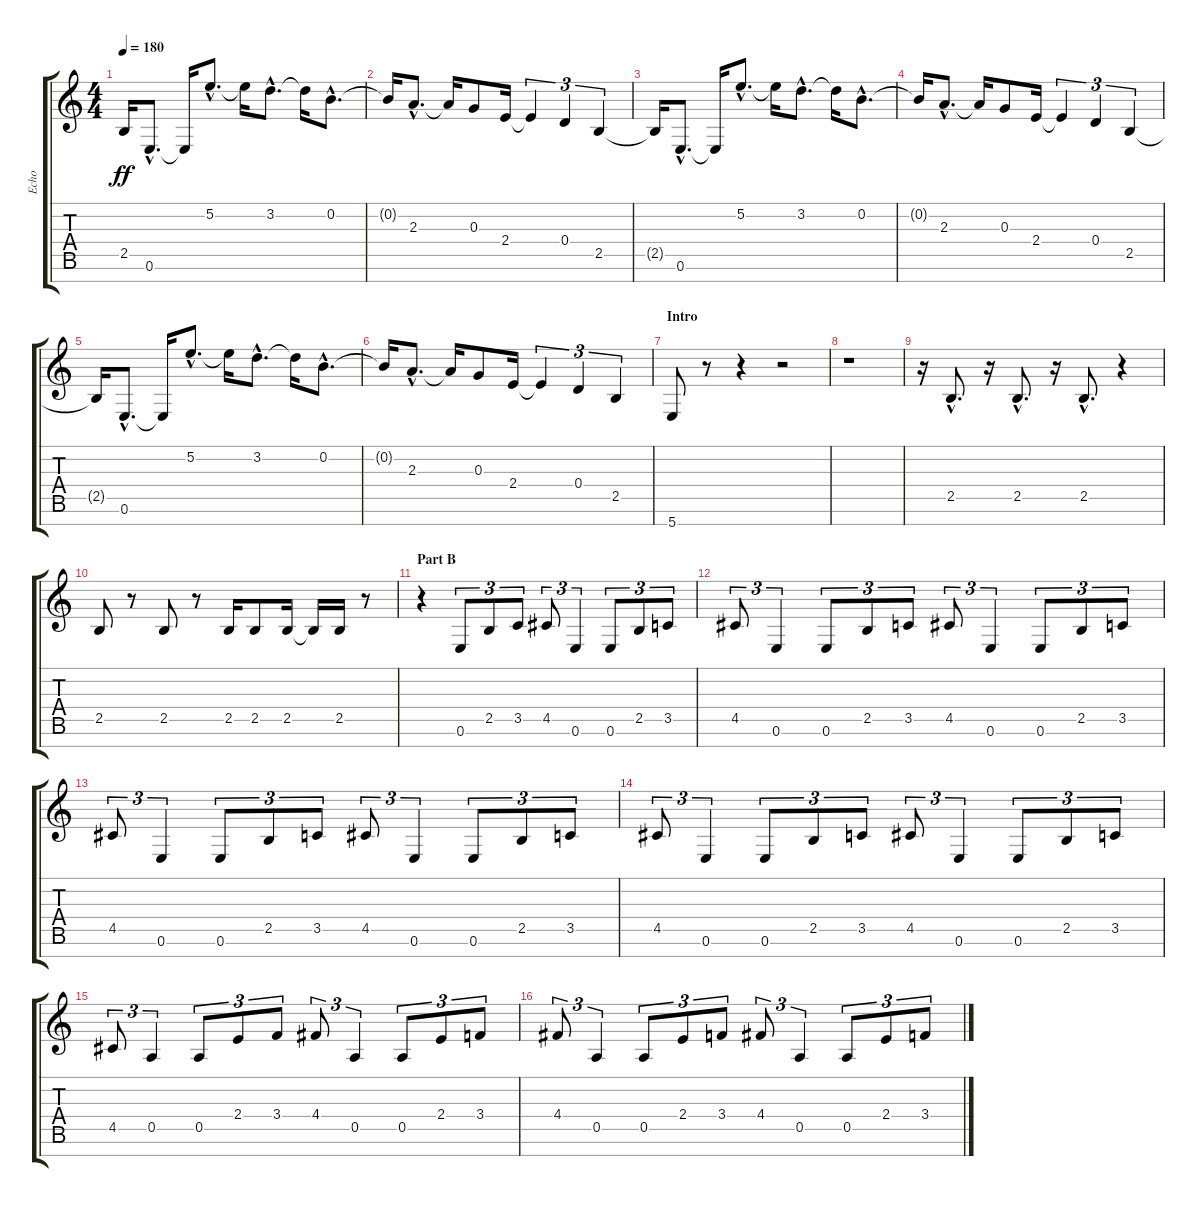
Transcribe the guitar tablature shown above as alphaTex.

\track ("Echo" "Echo") {instrument electricguitarclean}
\staff {score tabs}
\tuning (E4 B3 G3 D3 A2 E2 B1) {hide}
\ts (4 4)
\tempo 180
\clef g2
\ks c
2.5{t}.16{dy ff} 0.6{hac}.8{d} 0.6{t}.16 5.2{hac}.8{d} 5.2{t}.16 3.2{hac}.8{d} 3.2{t}.16 0.2{hac}.8{d} |
0.2{t}.16 2.3{hac}.8{d} 2.3{t}.16 0.3.8 2.4.16 2.4{t}.4{tu (3 2)} 0.4.4{tu (3 2)} 2.5.4{tu (3 2)} |
2.5{t}.16 0.6{hac}.8{d} 0.6{t}.16 5.2{hac}.8{d} 5.2{t}.16 3.2{hac}.8{d} 3.2{t}.16 0.2{hac}.8{d} |
0.2{t}.16 2.3{hac}.8{d} 2.3{t}.16 0.3.8 2.4.16 2.4{t}.4{tu (3 2)} 0.4.4{tu (3 2)} 2.5.4{tu (3 2)} |
2.5{t}.16 0.6{hac}.8{d} 0.6{t}.16 5.2{hac}.8{d} 5.2{t}.16 3.2{hac}.8{d} 3.2{t}.16 0.2{hac}.8{d} |
0.2{t}.16 2.3{hac}.8{d} 2.3{t}.16 0.3.8 2.4.16 2.4{t}.4{tu (3 2)} 0.4.4{tu (3 2)} 2.5.4{tu (3 2)} |
\section ("" "Intro")
5.7.8 r.8 r.4 r.2 |
r.1 |
r.16 2.5{hac}.8{d} r.16 2.5{hac}.8{d} r.16 2.5{hac}.8{d} r.4 |
2.5.8 r.8 2.5.8 r.8 2.5.16 2.5.8 2.5.16 2.5{t}.16 2.5.16 r.8 |
\section ("" "Part B")
r.4{volume 16 instrument electricguitarmuted} 0.6.8{tu (3 2)} 2.5.8{tu (3 2)} 3.5.8{tu (3 2)} 4.5.8{tu (3 2)} 0.6.4{tu (3 2)} 0.6.8{tu (3 2)} 2.5.8{tu (3 2)} 3.5.8{tu (3 2)} |
4.5.8{tu (3 2)} 0.6.4{tu (3 2)} 0.6.8{tu (3 2)} 2.5.8{tu (3 2)} 3.5.8{tu (3 2)} 4.5.8{tu (3 2)} 0.6.4{tu (3 2)} 0.6.8{tu (3 2)} 2.5.8{tu (3 2)} 3.5.8{tu (3 2)} |
4.5.8{tu (3 2)} 0.6.4{tu (3 2)} 0.6.8{tu (3 2)} 2.5.8{tu (3 2)} 3.5.8{tu (3 2)} 4.5.8{tu (3 2)} 0.6.4{tu (3 2)} 0.6.8{tu (3 2)} 2.5.8{tu (3 2)} 3.5.8{tu (3 2)} |
4.5.8{tu (3 2)} 0.6.4{tu (3 2)} 0.6.8{tu (3 2)} 2.5.8{tu (3 2)} 3.5.8{tu (3 2)} 4.5.8{tu (3 2)} 0.6.4{tu (3 2)} 0.6.8{tu (3 2)} 2.5.8{tu (3 2)} 3.5.8{tu (3 2)} |
4.5.8{tu (3 2)} 0.5.4{tu (3 2)} 0.5.8{tu (3 2)} 2.4.8{tu (3 2)} 3.4.8{tu (3 2)} 4.4.8{tu (3 2)} 0.5.4{tu (3 2)} 0.5.8{tu (3 2)} 2.4.8{tu (3 2)} 3.4.8{tu (3 2)} |
4.4.8{tu (3 2)} 0.5.4{tu (3 2)} 0.5.8{tu (3 2)} 2.4.8{tu (3 2)} 3.4.8{tu (3 2)} 4.4.8{tu (3 2)} 0.5.4{tu (3 2)} 0.5.8{tu (3 2)} 2.4.8{tu (3 2)} 3.4.8{tu (3 2)}
